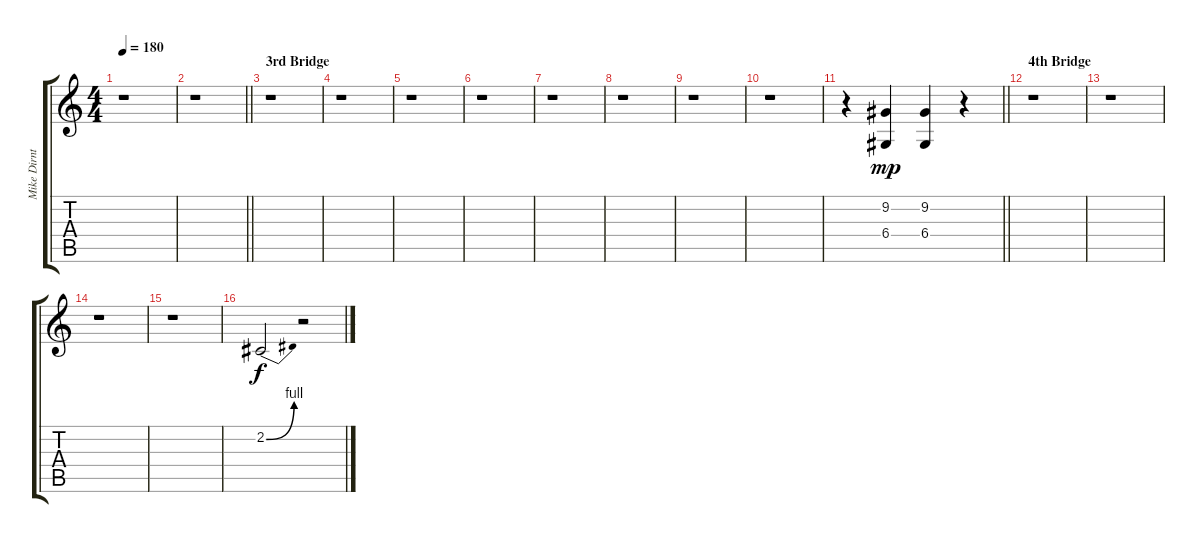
\track ("Mike Dirnt (Back Vocals)" "Mike Dirnt") {instrument altosax}
\staff {score tabs}
\tuning (E4 B3 G3 D3 A2 E2) {hide}
\ts (4 4)
\tempo 180
\clef g2
\ks c
r.1{dy f} |
\barLineRight lightlight
r.1 |
\section ("" "3rd Bridge")
r.1 |
r.1 |
r.1 |
r.1 |
r.1 |
r.1 |
r.1 |
r.1 |
\barLineRight lightlight
r.4 (9.2 6.4).4{dy mp} (9.2 6.4).4 r.4 |
\section ("" "4th Bridge")
r.1 |
r.1 |
r.1 |
r.1 |
2.2{be (bend 0 0 60 4)}.2{dy f} r.2
